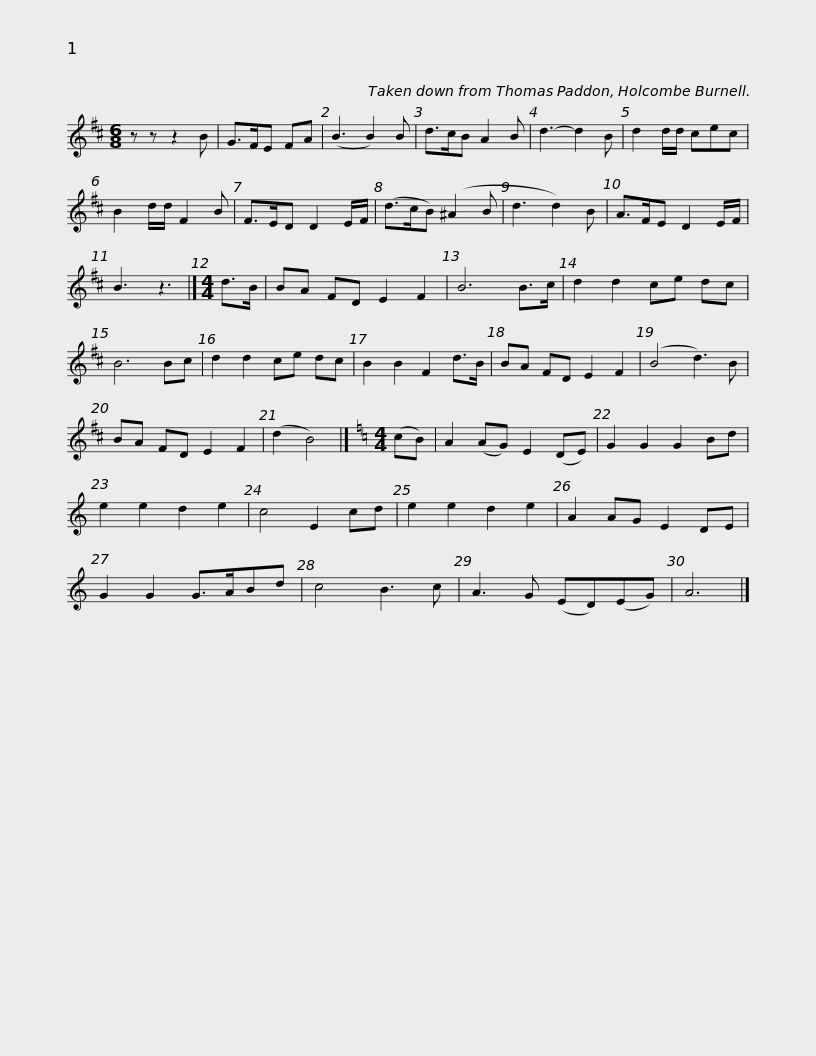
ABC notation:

X:1
L:1/8
M:6/8
I:linebreak $
K:D
V:1 treble
V:1
 z z z2 B | G>FE FA | (B3 B2) B | d>cB A2 B | d3- d2 B | %5
 d2 d/d/ cec |$ B2 d/d/ F2 B | F>ED D2 E/F/ | (d>cB) (^A2 B | d3 d2) B | %10
 A>FE D2 E/F/ | B3 z3 |][M:4/4] d>B | BA FD E2 F2 | B6 B>c |$ %15
 d2 d2 ce dc | B6 Bc | d2 d2 ce dc |$ B2 B2 F2 d>B | BA FD E2 F2 | %20
 (B4 d3) B | BA FD E2 F2 | (d2 B4) |][K:C][M:4/4] (cB) | A2 (AG) E2 (DE) | %25
 G2 G2 G2 Bd | e2 e2 d2 e2 |$ c4 E2 cd | e2 e2 d2 e2 |$ A2 AG E2 DE | %30
 G2 G2 G>ABd | c4 B3 c | A3 G (ED)(EG) | A6 |] %34
